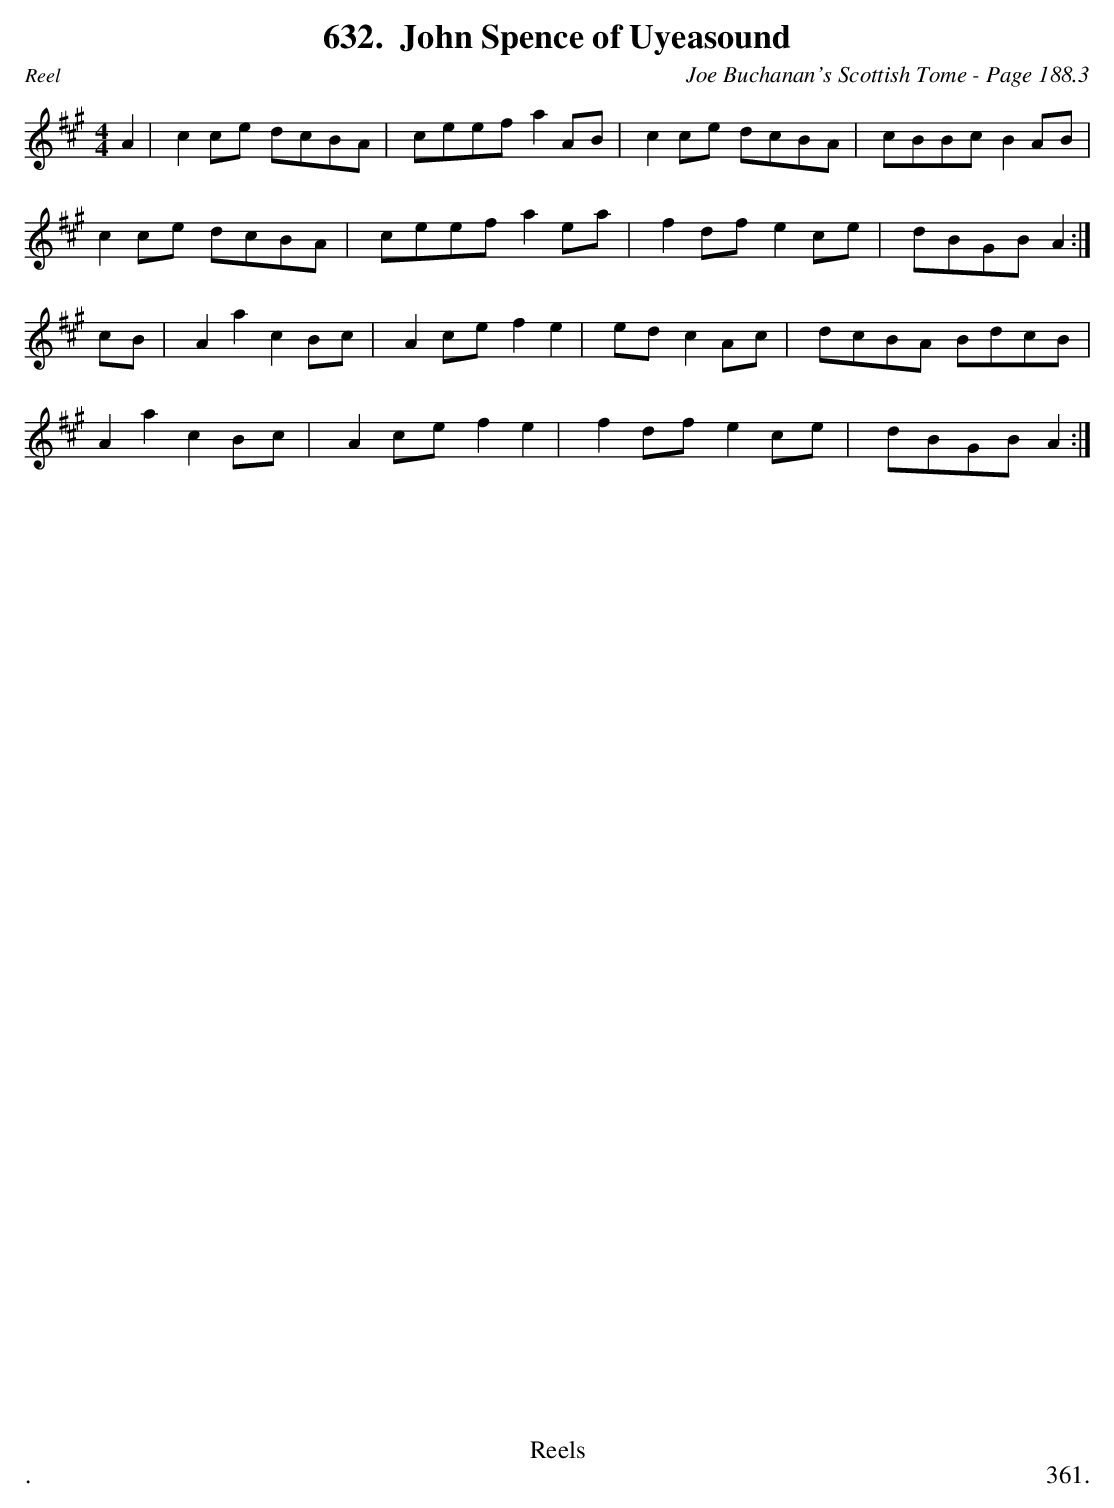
X:1
T:John Spence of Uyeasound
C:Joe Buchanan's Scottish Tome - Page 188.3
L:1/8
M:4/4
K:A
A2 | c2 ce dcBA | ceef a2 AB | c2 ce dcBA | cBBc B2 AB |
c2 ce dcBA | ceef a2 ea | f2 df e2 ce | dBGB A2 :|
cB | A2 a2 c2 Bc | A2 ce f2 e2 | ed c2 Ac | dcBA BdcB |
A2 a2 c2 Bc | A2 ce f2 e2 | f2 df e2 ce | dBGB A2 :|
